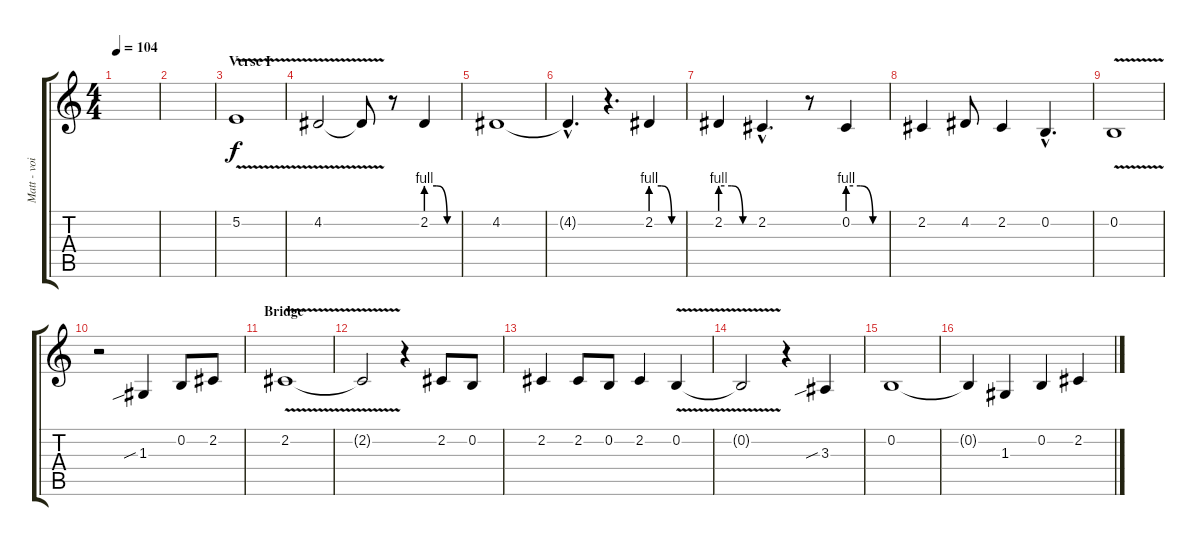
\track ("Matt - voice" "Matt - voi") {instrument violin}
\staff {score tabs}
\tuning (E4 B3 G3 D3 A2 E2) {hide}
\ts (4 4)
\tempo 104
\clef g2
\ks c
|
|
\section ("" "Verse I")
5.2{v}.1 |
4.2{v}.2 4.2{t}.8 r.8 2.2{be (custom 0 4 20 4 40 0 60 0)}.4 |
4.2.1 |
4.2{hac t}.4{d} r.4{d} 2.2{be (custom 0 4 20 4 40 0 60 0)}.4 |
2.2{be (custom 0 4 20 4 40 0 60 0)}.4 2.2{hac}.4{d} r.8 0.2{be (custom 0 4 20 4 40 0 60 0)}.4 |
2.2.4 4.2.8 2.2.4 0.2{hac}.4{d} |
0.2{v}.1 |
r.2 1.3{sib}.4 0.2.8 2.2.8 |
\section ("" "Bridge")
2.2{v}.1 |
2.2{t}.2 r.4 2.2.8 0.2.8 |
2.2.4 2.2.8 0.2.8 2.2.4 0.2{v}.4 |
0.2{t}.2 r.4 3.3{sib}.4 |
0.2.1 |
0.2{t}.4 1.3.4 0.2.4 2.2.4
